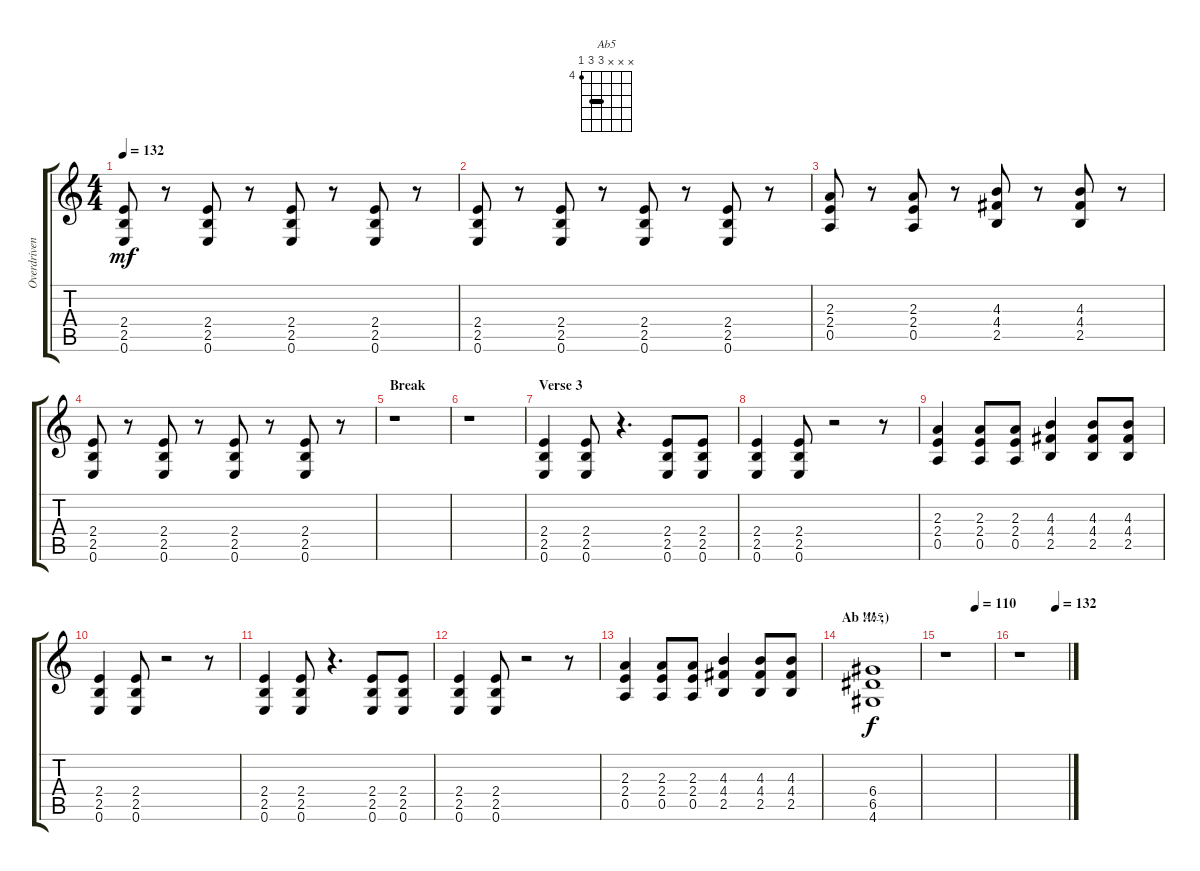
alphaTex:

\track ("Overdriven Guitar" "Overdriven") {instrument overdrivenguitar}
\staff {score tabs}
\tuning (E4 B3 G3 D3 A2 E2) {hide}
\chord ("Ab5" x x x 6 6 4) {firstfret 4 barre 6}
\ts (4 4)
\tempo 132
\clef g2
\ks c
(2.4 2.5 0.6).8{dy mf} r.8 (2.4 2.5 0.6).8 r.8 (2.4 2.5 0.6).8 r.8 (2.4 2.5 0.6).8 r.8 |
(2.4 2.5 0.6).8 r.8 (2.4 2.5 0.6).8 r.8 (2.4 2.5 0.6).8 r.8 (2.4 2.5 0.6).8 r.8 |
(2.3 2.4 0.5).8 r.8 (2.3 2.4 0.5).8 r.8 (4.3 4.4 2.5).8 r.8 (4.3 4.4 2.5).8 r.8 |
(2.4 2.5 0.6).8 r.8 (2.4 2.5 0.6).8 r.8 (2.4 2.5 0.6).8 r.8 (2.4 2.5 0.6).8 r.8 |
\section ("" "Break")
r.1 |
r.1 |
\section ("" "Verse 3")
(2.4 2.5 0.6).4 (2.4 2.5 0.6).8 r.4{d} (2.4 2.5 0.6).8 (2.4 2.5 0.6).8 |
(2.4 2.5 0.6).4 (2.4 2.5 0.6).8 r.2 r.8 |
(2.3 2.4 0.5).4 (2.3 2.4 0.5).8 (2.3 2.4 0.5).8 (4.3 4.4 2.5).4 (4.3 4.4 2.5).8 (4.3 4.4 2.5).8 |
(2.4 2.5 0.6).4 (2.4 2.5 0.6).8 r.2 r.8 |
(2.4 2.5 0.6).4 (2.4 2.5 0.6).8 r.4{d} (2.4 2.5 0.6).8 (2.4 2.5 0.6).8 |
(2.4 2.5 0.6).4 (2.4 2.5 0.6).8 r.2 r.8 |
(2.3 2.4 0.5).4 (2.3 2.4 0.5).8 (2.3 2.4 0.5).8 (4.3 4.4 2.5).4 (4.3 4.4 2.5).8 (4.3 4.4 2.5).8 |
\section ("" "Ab !!! ;)")
(6.4 6.5 4.6).1{ch "Ab5" dy f} |
\tempo (110 0.625)
r.1 |
\tempo (132 0.75)
r.1
